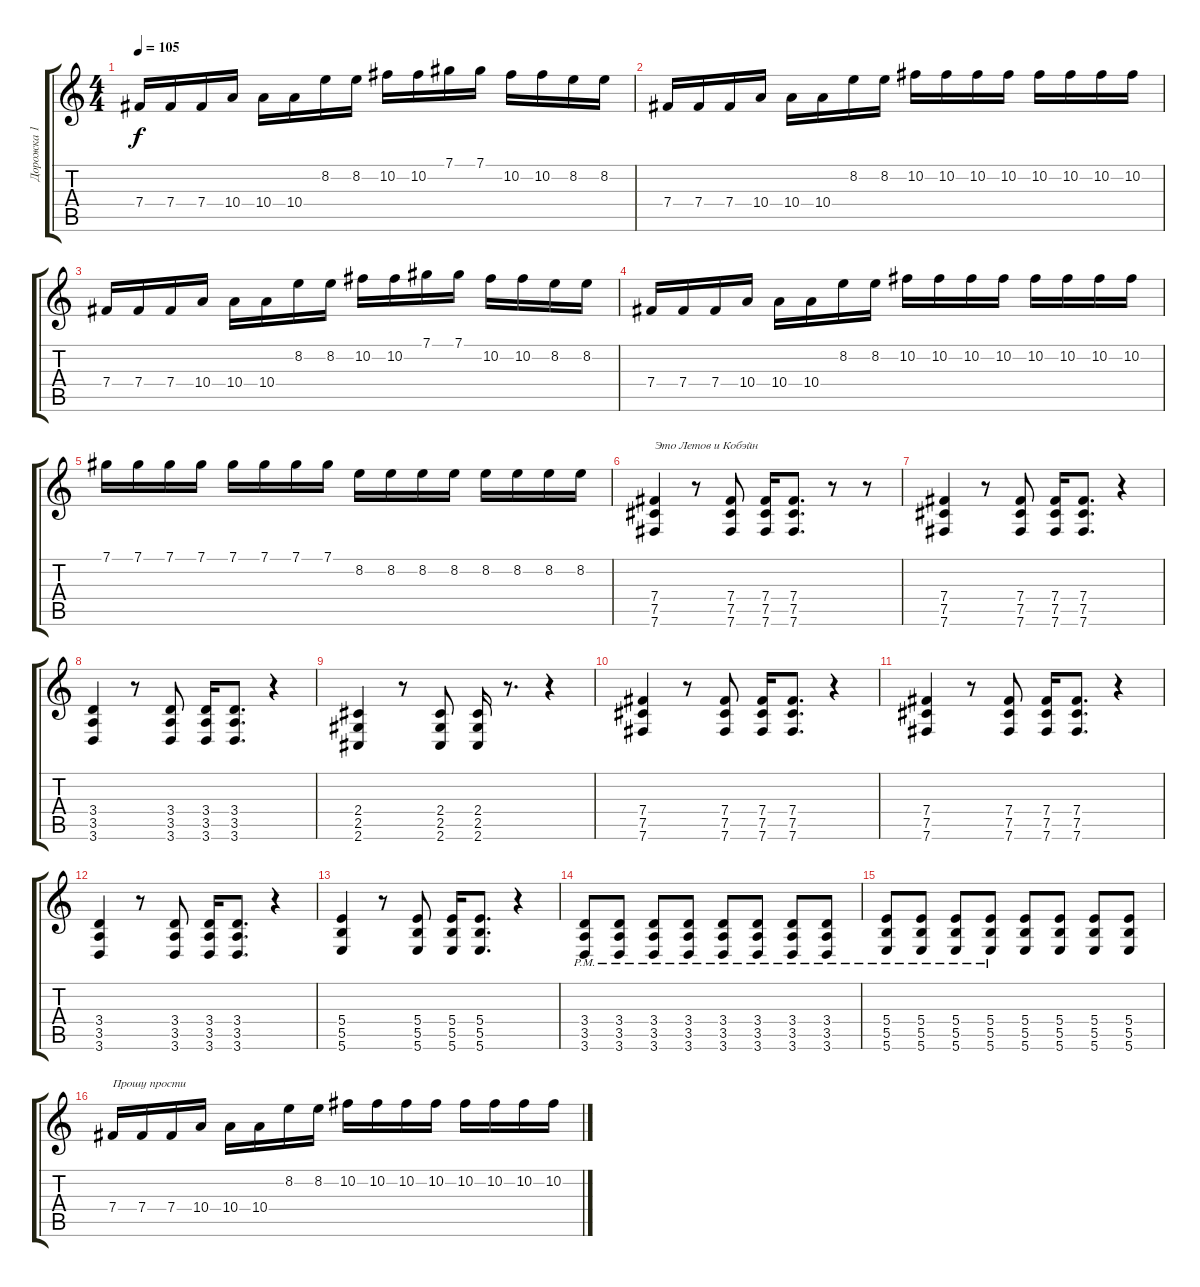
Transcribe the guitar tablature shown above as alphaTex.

\track ("Дорожка 1" "Дорожка 1") {instrument overdrivenguitar}
\staff {score tabs}
\tuning (Db4 Ab3 E3 B2 Gb2 B1) {hide}
\ts (4 4)
\tempo 105
\clef g2
\ks c
7.4.16{dy f} 7.4.16 7.4.16 10.4.16 10.4.16 10.4.16 8.2.16 8.2.16 10.2.16 10.2.16 7.1.16 7.1.16 10.2.16 10.2.16 8.2.16 8.2.16 |
7.4.16 7.4.16 7.4.16 10.4.16 10.4.16 10.4.16 8.2.16 8.2.16 10.2.16 10.2.16 10.2.16 10.2.16 10.2.16 10.2.16 10.2.16 10.2.16 |
7.4.16 7.4.16 7.4.16 10.4.16 10.4.16 10.4.16 8.2.16 8.2.16 10.2.16 10.2.16 7.1.16 7.1.16 10.2.16 10.2.16 8.2.16 8.2.16 |
7.4.16 7.4.16 7.4.16 10.4.16 10.4.16 10.4.16 8.2.16 8.2.16 10.2.16 10.2.16 10.2.16 10.2.16 10.2.16 10.2.16 10.2.16 10.2.16 |
7.1.16 7.1.16 7.1.16 7.1.16 7.1.16 7.1.16 7.1.16 7.1.16 8.2.16 8.2.16 8.2.16 8.2.16 8.2.16 8.2.16 8.2.16 8.2.16 |
(7.4 7.5 7.6).4{txt "Это Летов и Кобэйн"} r.8 (7.4 7.5 7.6).8 (7.4 7.5 7.6).16 (7.4 7.5 7.6).8{d} r.8 r.8 |
(7.4 7.5 7.6).4 r.8 (7.4 7.5 7.6).8 (7.4 7.5 7.6).16 (7.4 7.5 7.6).8{d} r.4 |
(3.4 3.5 3.6).4 r.8 (3.4 3.5 3.6).8 (3.4 3.5 3.6).16 (3.4 3.5 3.6).8{d} r.4 |
(2.4 2.5 2.6).4 r.8 (2.4 2.5 2.6).8 (2.4 2.5 2.6).16 r.8{d} r.4 |
(7.4 7.5 7.6).4 r.8 (7.4 7.5 7.6).8 (7.4 7.5 7.6).16 (7.4 7.5 7.6).8{d} r.4 |
(7.4 7.5 7.6).4 r.8 (7.4 7.5 7.6).8 (7.4 7.5 7.6).16 (7.4 7.5 7.6).8{d} r.4 |
(3.4 3.5 3.6).4 r.8 (3.4 3.5 3.6).8 (3.4 3.5 3.6).16 (3.4 3.5 3.6).8{d} r.4 |
(5.4 5.5 5.6).4 r.8 (5.4 5.5 5.6).8 (5.4 5.5 5.6).16 (5.4 5.5 5.6).8{d} r.4 |
(3.4{pm} 3.5{pm} 3.6{pm}).8 (3.4{pm} 3.5{pm} 3.6{pm}).8 (3.4{pm} 3.5{pm} 3.6{pm}).8 (3.4{pm} 3.5{pm} 3.6{pm}).8 (3.4{pm} 3.5{pm} 3.6{pm}).8 (3.4{pm} 3.5{pm} 3.6{pm}).8 (3.4{pm} 3.5{pm} 3.6{pm}).8 (3.4{pm} 3.5{pm} 3.6{pm}).8 |
(5.4{pm} 5.5{pm} 5.6{pm}).8 (5.4{pm} 5.5{pm} 5.6{pm}).8 (5.4{pm} 5.5{pm} 5.6{pm}).8 (5.4{pm} 5.5{pm} 5.6{pm}).8 (5.4 5.5 5.6).8 (5.4 5.5 5.6).8 (5.4 5.5 5.6).8 (5.4 5.5 5.6).8 |
7.4.16{txt "Прошу прости"} 7.4.16 7.4.16 10.4.16 10.4.16 10.4.16 8.2.16 8.2.16 10.2.16 10.2.16 10.2.16 10.2.16 10.2.16 10.2.16 10.2.16 10.2.16
